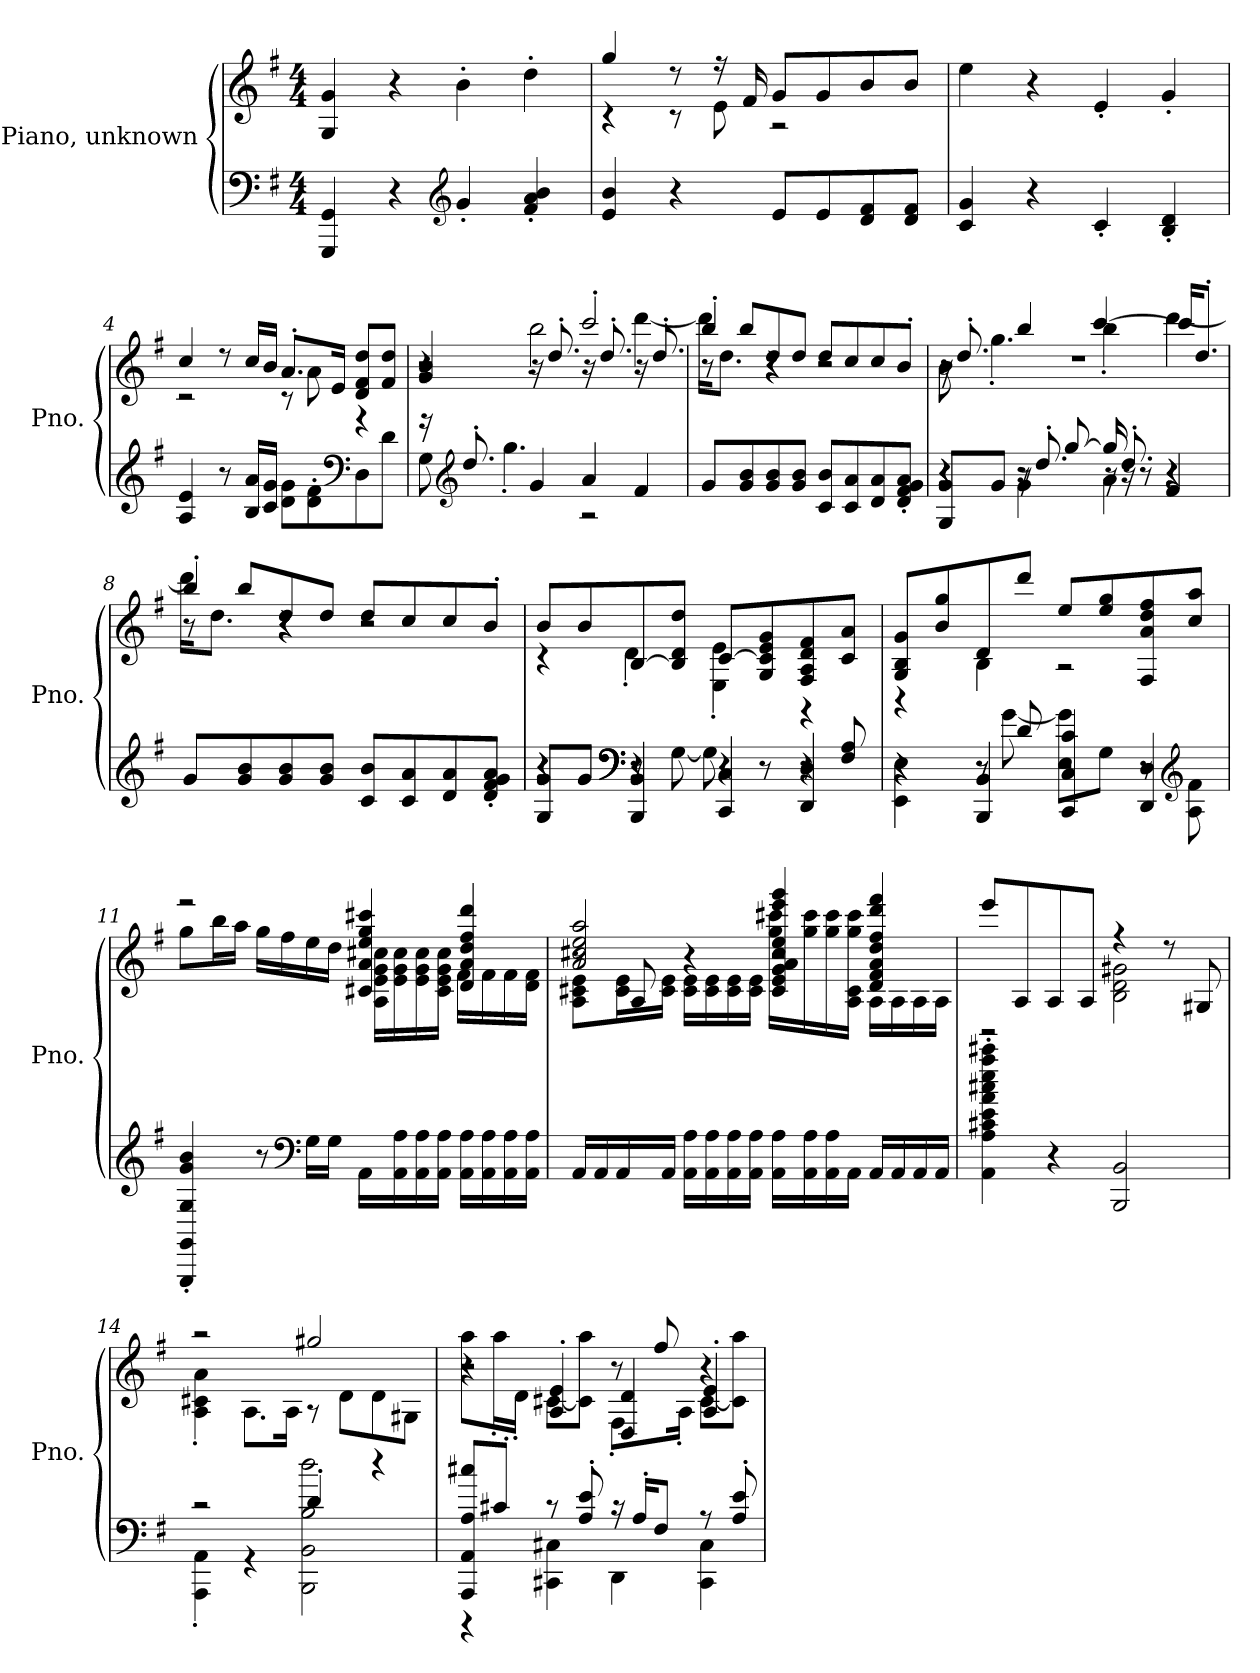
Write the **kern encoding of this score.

**kern	**kern
*part1	*part1
*staff2	*staff1
*I"Piano, unknown	*
*I'Pno.	*
*clefF4	*clefG2
*k[f#]	*k[f#]
*M4/4	*M4/4
*MM120	*MM120
=1	=1
4GGG/ 4GG/	4G/ 4g/
4r	4r
*clefG2	*
4g'/	4b'\
4f#/' 4a/' 4b/'	4dd'\
=2	=2
*	*^
4e/ 4b/	4gg/	4r
4r	8r	8r
.	16r	8e\
.	16f#/	.
8e/L	8g/L	2r
8e/	8g/	.
8d/ 8f#/	8b/	.
8d/ 8f#/J	8b/J	.
*	*v	*v
=3	=3
4c/ 4g/	4ee\
4r	4r
4c'/	4e'/
4B/' 4d/'	4g'/
=4	=4
*	*^
4A/ 4e/	4cc/	2r
8r	8r	.
16B/ 16a/LL	16cc/LL	.
16c/ 16g/JJ	16b/JJ	.
8d\ 8g\L	8.a'/L	8r
8d\' 8f#\'	.	8a\
.	16e/Jk	.
*clefF4	*	*
8D\	8d/ 8f#/ 8dd/L	4r
8d\J	8f#/ 8dd/J	.
!!LO:LB:g=z
=5	=5	=5
*^	*	*^
16r	8G\	2r	4r	4g/ 4b/
*clefG2	*	*	*	*
8.dd'/	.	.	.	.
.	4.gg'\	.	.	.
4g/	.	.	2bb'\	16r
.	.	.	.	8.dd'/
4a/	2r	2ccc'/	.	16r
.	.	.	.	8.dd'/
4f#/	.	.	[4ddd\	16r
.	.	.	.	8.dd'/
*v	*v	*	*	*
=6	=6	=6	=6
8g/L	4bb'/	16ddd\KL]	8r
.	.	8.dd\J	.
8g/ 8b/	.	.	8bb/L
8g/ 8b/	4r	4r	8dd/
8g/ 8b/J	.	.	8dd/J
8c/ 8b/L	2r	2r	8dd/L
8c/ 8a/	.	.	8cc/
8d/ 8a/	.	.	8cc/
8d/' 8f#/' 8g/' 8a/'J	.	.	8b'/J
=7	=7	=7	=7
*^	*	*	*
*	*^	*	*	*
4r	4r	8G/ 8g/L	1r	8b\	16r
.	.	.	.	.	8.dd'/
.	.	8g/J	.	4.gg'\	.
8r	4g\	16r	.	.	4bb/
.	.	8.dd'/	.	.	.
[8gg/	.	.	.	.	.
16gg/]	4a\	16r	.	4bb'\	[4ccc/
16r	.	8.dd'/	.	.	.
8r	.	.	.	.	.
4r	4r	4f#/	.	[4ddd\	16ccc/KL]
.	.	.	.	.	8.dd'/J
*v	*v	*v	*	*	*
!!LO:LB:g=z	!!	!!
=8	=8	=8	=8
8g/L	4bb'/	16ddd\KL]	8r
.	.	8.dd\J	.
8g/ 8b/	.	.	8bb/L
8g/ 8b/	4r	4r	8dd/
8g/ 8b/J	.	.	8dd/J
8c/ 8b/L	2r	2r	8dd/L
8c/ 8a/	.	.	8cc/
8d/ 8a/	.	.	8cc/
8d/' 8f#/' 8g/' 8a/'J	.	.	8b'/J
*	*	*v	*v
=9	=9	=9
*^	*	*
*	*^	*	*
8G/ 8g/L	4r	4r	8b/L	4r
8g/J	.	.	8b/	.
*clefF4	*	*	*	*
4r	8r	4BBB/ 4BB/	[8B/	4d'\
.	[8G\	.	8B/] 8d/ 8dd/J	.
4CC/ 4C/	8G\]	4r	[8c/L	4E\' 4e\'
.	8r	.	8G/ 8c/] 8e/ 8g/	.
8r	4r	4DD/ 4D/	8F#/ 8A/ 8d/ 8f#/	4r
8F#/ 8A/	.	.	8c/ 8a/J	.
=10	=10	=10	=10	=10
4r	4EE\ 4E\	4r	8G/ 8B/ 8g/L	4r
.	.	.	8b/ 8gg/	.
8r	8r	4BBB/ 4BB/	8d/	4B\
8d/	[8g\	.	8ddd/J	.
2r	8E\ 8g\]L	4CC/ 4C/ 4c/	8ee/L	2r
.	8G\J	.	8ee/ 8gg/	.
.	8r	4DD/ 4D/	8F#/ 8a/ 8dd/ 8ff#/	.
*clefG2	*	*	*	*
.	8A\ 8f#\	.	8cc/ 8aa/J	.
*v	*v	*v	*	*
!!LO:LB:g=z	!!
=11	=11	=11
4GGG/' 4GG/' 4G/' 4g/' 4b/'	2r	8gg\L
.	.	16bb\L
.	.	16aa\JJ
8r	.	16gg\LL
.	.	16ff#\
*clefF4	*	*
16G\LL	.	16ee\
16G\JJ	.	16dd\JJ
16AA\LL	4c#X/ 4a/ 4ee/ 4gg/ 4ccc#X/	16A\ 16e\ 16g\ 16cc#X\LL
16AA\ 16A\	.	16e\ 16g\ 16cc#\
16AA\ 16A\	.	16e\ 16g\ 16cc#\
16AA\ 16A\JJ	.	16c#\ 16e\ 16g\ 16cc#\JJ
16AA\ 16A\LL	4d/ 4a/ 4dd/ 4ff#/ 4ddd/	16f#\LL
16AA\ 16A\	.	16f#\
16AA\ 16A\	.	16f#\
16AA\ 16A\JJ	.	16d\ 16f#\JJ
=12	=12	=12
*	*	*^
16AA/LL	2a/ 2cc#X/ 2ee/ 2aa/	8A\ 8c#X\ 8e\L	8r
16AA/	.	.	.
16AA/	.	16c#\ 16e\L	8A/
16AA/JJ	.	16c#\ 16e\JJ	.
16AA\ 16A\LL	.	16c#\ 16e\LL	4r
16AA\ 16A\	.	16c#\ 16e\	.
16AA\ 16A\	.	16c#\ 16e\	.
16AA\ 16A\JJ	.	16c#\ 16e\JJ	.
16AA\ 16A\LL	4c#/ 4e/ 4g/ 4a/ 4cc#/ 4ee/ 4eee/ 4ggg/	16gg\ 16ccc#X\LL	2r
16AA\ 16A\	.	16gg\ 16ccc#\	.
16AA\ 16A\	.	16gg\ 16ccc#\	.
16AA\JJ	.	16A\ 16c#\ 16gg\ 16ccc#\JJ	.
16AA/LL	4d/ 4f#/ 4a/ 4dd/ 4ff#/ 4ddd/ 4fff#/	16A\LL	.
16AA/	.	16A\	.
16AA/	.	16A\	.
16AA/JJ	.	16A\JJ	.
*	*	*v	*v
!!LO:LB:g=z
=13	=13	=13
4AA\' 4A\' 4c#X\' 4e\' 4a\' 4cc#X\' 4ee\' 4aa\' 4ccc#X\'	8eee/L	2r
.	8A/	.
4r	8A/	.
.	8A/J	.
2BBB/ 2BB/	4r	2B\ 2d\ 2g#X\
.	8r	.
.	8G#X/	.
=14	=14	=14
*^	*	*
2r	4AAA\' 4AA\'	2r	4A\' 4c#X\' 4a\'
.	4r	.	8.A\L
.	.	.	16A\Jk
4d'/	2BBB\ 2BB\ 2B\ 2dd\	2gg#X/	8r
.	.	.	8d\L
4r	.	.	8d\
.	.	.	8G#X\J
=15	=15	=15	=15
*	*	*	*^
8AAA/ 8AA/ 8A/ 8cc#X/L	4r	2r	8aa\L	4r
8c#X'/J	.	.	16aa'\L	.
.	.	.	16d'\JJ	.
8r	4CC#X\ 4C#X\	.	[8c#X\L	4A/' 4e/'
8A/' 8e/'	.	.	8c#\] 8aa\J	.
16r	4DD\	8r	8.F#'\L	4D/ 4d/
16A'/KL	.	.	.	.
8F#/J	.	8ff#/	.	.
.	.	.	16A'\Jk	.
8r	4CC#\ 4C#\	4r	[8c#\L	4A/' 4e/'
8A/' 8e/'	.	.	8c#\] 8aa\J	.
*v	*v	*	*	*
*	*v	*v	*v
=	=
*-	*-
